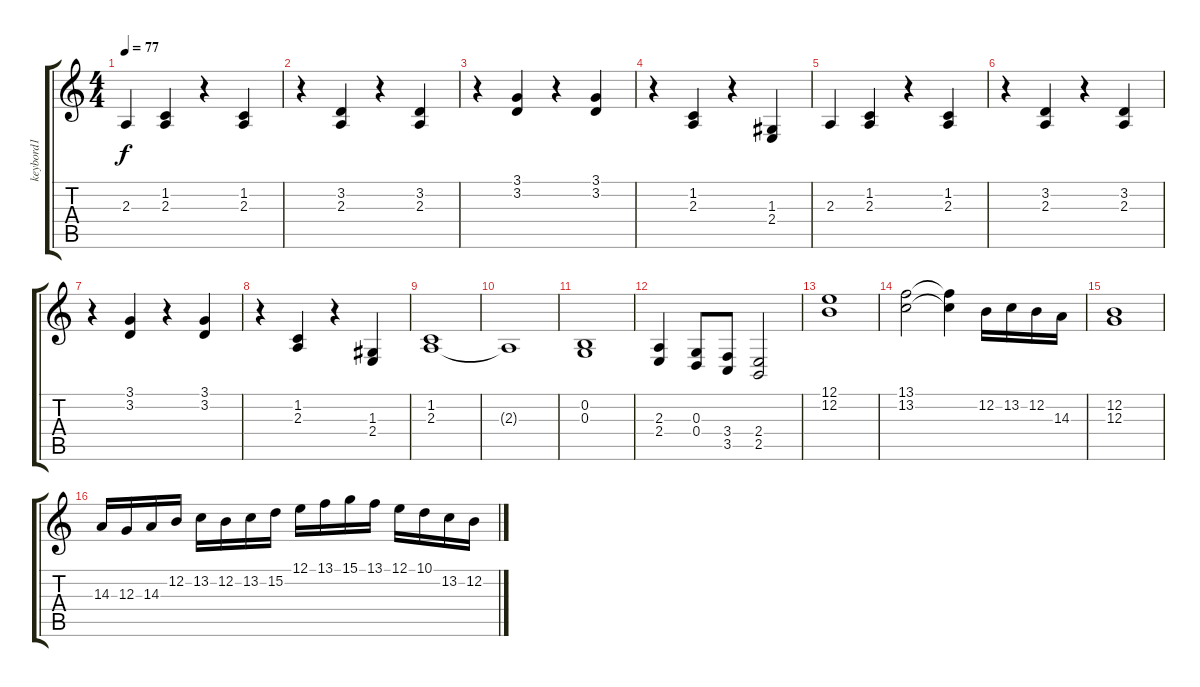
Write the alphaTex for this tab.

\track ("keybord1" "keybord1") {instrument stringensemble1}
\staff {score tabs}
\tuning (E4 B3 G3 D3 A2 E2) {hide}
\ts (4 4)
\tempo 77
\clef g2
\ks c
2.3.4{dy f instrument stringensemble1} (1.2 2.3).4 r.4 (1.2 2.3).4 |
r.4 (3.2 2.3).4 r.4 (3.2 2.3).4 |
r.4 (3.1 3.2).4 r.4 (3.1 3.2).4 |
r.4 (1.2 2.3).4 r.4 (1.3 2.4).4 |
2.3.4 (1.2 2.3).4 r.4 (1.2 2.3).4 |
r.4 (3.2 2.3).4 r.4 (3.2 2.3).4 |
r.4 (3.1 3.2).4 r.4 (3.1 3.2).4 |
r.4 (1.2 2.3).4 r.4 (1.3 2.4).4 |
(1.2 2.3).1{volume 10 instrument stringensemble1} |
2.3{t}.1 |
(0.2 0.3).1 |
(2.3 2.4).4 (0.3 0.4).8 (3.4 3.5).8 (2.4 2.5).2 |
(12.1 12.2).1 |
(13.1 13.2).2 (13.1{t} 13.2{t}).4 12.2.16 13.2.16 12.2.16 14.3.16 |
(12.2 12.3).1 |
14.3.16 12.3.16 14.3.16 12.2.16 13.2.16 12.2.16 13.2.16 15.2.16 12.1.16 13.1.16 15.1.16 13.1.16 12.1.16 10.1.16 13.2.16 12.2.16
